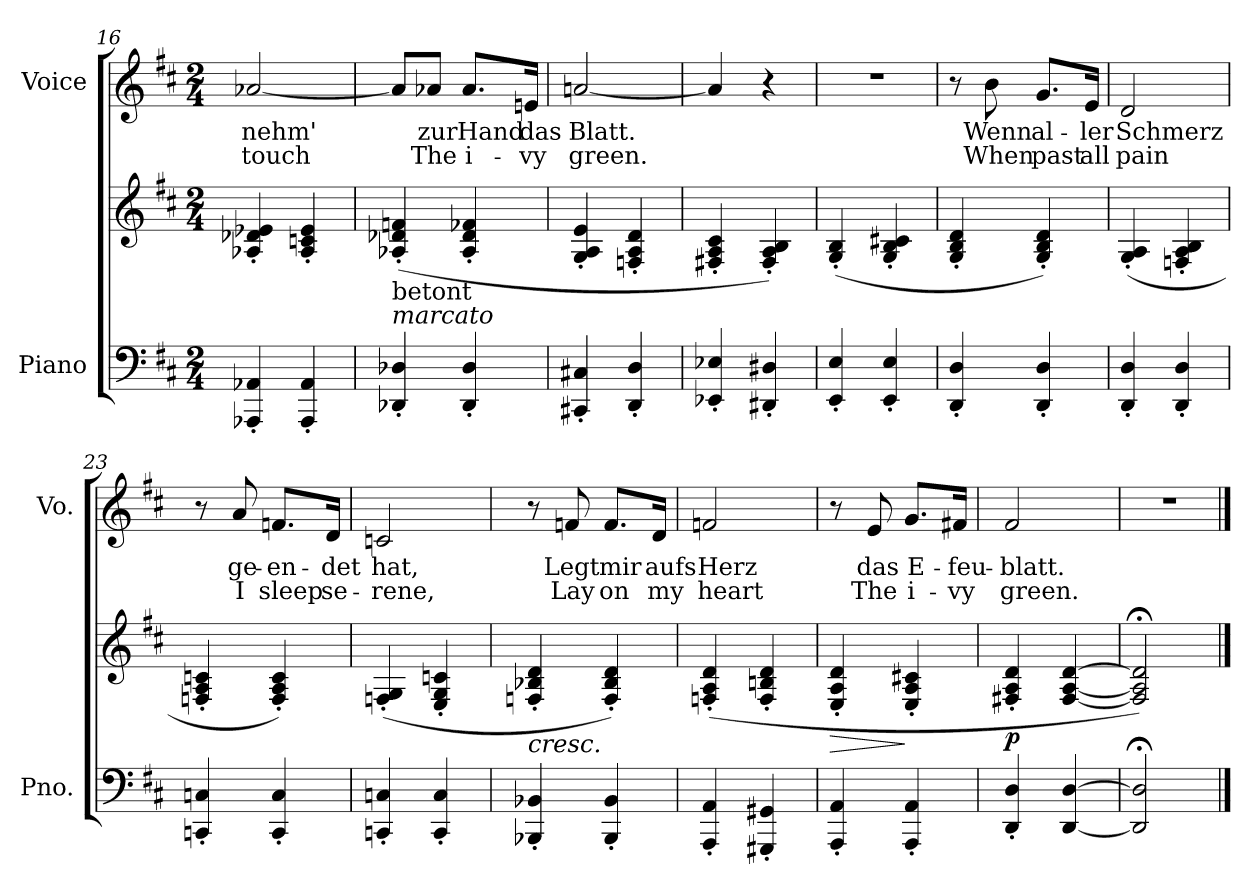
**kern	**kern	**dynam	**kern	**text	**text
*part2	*part2	*part2	*part1	*part1	*part1
*staff3	*staff2	*staff2/3	*staff1	*staff1	*staff1
*I"Piano	*	*	*I"Voice	*	*
*I'Pno.	*	*	*I'Vo.	*	*
*clefF4	*clefG2	*	*clefG2	*	*
*k[f#c#]	*k[f#c#]	*	*k[f#c#]	*	*
*M2/4	*M2/4	*	*M2/4	*	*
=16	=16	=16	=16	=16	=16
!	!	!	!	!LO:LY:b	!LO:LY:b
4AAA-X/' 4AA-X/'	4A-X/'> 4d-X/'> 4e-X/'>	.	[2a-X/	nehm'	touch
4AAA-/' 4AA-/'	4A-/'> 4cn/'> 4e-/'>	.	.	.	.
=17	=17	=17	=17	=17	=17
!	!LO:TX:b:t=betont	!	!	!	!
!	!LO:TX:b:i:t=marcato	!	!	!	!
4DD-X/' 4D-X/'	(4A-X/'> 4d-X/'> 4fn/'>	.	8a-/L]	.	.
!	!	!	!	!LO:LY:b	!LO:LY:b
.	.	.	8a-X/J	zur	The
!	!	!	!	!LO:LY:b	!LO:LY:b
4DD-/' 4D-/'	4A-/'> 4d-/'> 4f-X/'>	.	8.a-/L	Hand	i-
!	!	!	!	!LO:LY:b	!LO:LY:b
.	.	.	16en/Jk	das	-vy
=18	=18	=18	=18	=18	=18
!	!	!	!	!LO:LY:b	!LO:LY:b
4CC#X/' 4C#X/'	4G/'> 4A/'> 4e/'>	.	[2an/	Blatt.	green.
4DD/' 4D/'	4Fn/'> 4A/'> 4d/'>	.	.	.	.
=19	=19	=19	=19	=19	=19
4EE-X/' 4E-X/'	4F#X/'> 4A/'> 4c#/'>	.	4a/]	.	.
4DD#X/' 4D#X/'	4F#/'> 4A/'> 4B/'>)	.	4r	.	.
=20	=20	=20	=20	=20	=20
4EE/' 4E/'	(4G/'> 4B/'>	.	2r	.	.
4EE/' 4E/'	4G/'> 4B/'> 4c#X/'>	.	.	.	.
=21	=21	=21	=21	=21	=21
4DD/' 4D/'	4G/'> 4B/'> 4d/'>	.	8r	.	.
!	!	!	!	!LO:LY:b	!LO:LY:b
.	.	.	8b\	Wenn	When
!	!	!	!	!LO:LY:b	!LO:LY:b
4DD/' 4D/'	4G/'> 4B/'> 4d/'>)	.	8.g/L	al-	past
!	!	!	!	!LO:LY:b	!LO:LY:b
.	.	.	16e/Jk	-ler	all
!!LO:LB:g=z
=22	=22	=22	=22	=22	=22
!	!	!	!	!LO:LY:b	!LO:LY:b
4DD/' 4D/'	(4G/'> 4A/'>	.	2d/	Schmerz	pain
4DD/' 4D/'	4Fn/'> 4A/'> 4B/'>	.	.	.	.
=23	=23	=23	=23	=23	=23
4CCn/' 4Cn/'	4Fn/'> 4A/'> 4cn/'>	.	8r	.	.
!	!	!	!	!LO:LY:b	!LO:LY:b
.	.	.	8a/	ge-	I
!	!	!	!	!LO:LY:b	!LO:LY:b
4CC/' 4C/'	4F/'> 4A/'> 4c/'>)	.	8.fn/L	-en-	sleep
!	!	!	!	!LO:LY:b	!LO:LY:b
.	.	.	16d/Jk	-det	se-
=24	=24	=24	=24	=24	=24
!	!	!	!	!LO:LY:b	!LO:LY:b
4CCn/' 4Cn/'	(4Fn/'> 4G/'>	.	2cn/	hat,	-rene,
4CC/' 4C/'	4E/'> 4G/'> 4cn/'>	.	.	.	.
=25	=25	=25	=25	=25	=25
!	!LO:TX:b:i:t=cresc.	!	!	!	!
4BBB-X/' 4BB-X/'	4Fn/' 4B-X/' 4d/'	.	8r	.	.
!	!	!	!	!LO:LY:b	!LO:LY:b
.	.	.	8fn/	Legt	Lay
!	!	!	!	!LO:LY:b	!LO:LY:b
4BBB-/' 4BB-/'	4F/'> 4B-/'> 4d/'>)	.	8.f/L	mir	on
!	!	!	!	!LO:LY:b	!LO:LY:b
.	.	.	16d/Jk	aufs	my
=26	=26	=26	=26	=26	=26
!	!	!	!	!LO:LY:b	!LO:LY:b
4AAA/' 4AA/'	(4Fn/'> 4A/'> 4d/'>	.	2fn/	Herz	heart
4GGG#X/' 4GG#X/'	4F/'> 4Bn/'> 4d/'>	.	.	.	.
=27	=27	=27	=27	=27	=27
!	!	!LO:HP:b	!	!	!
4AAA/' 4AA/'	4E/'> 4A/'> 4d/'>	>	8r	.	.
!	!	!	!	!LO:LY:b	!LO:LY:b
.	.	.	8e/	das	The
!	!	!	!	!LO:LY:b	!LO:LY:b
4AAA/' 4AA/'	4E/'> 4A/'> 4c#X/'>	]	8.g/L	E-	i-
!	!	!	!	!LO:LY:b	!LO:LY:b
.	.	.	16f#X/Jk	-feu-	-vy
=28	=28	=28	=28	=28	=28
!	!	!LO:DY:b	!	!LO:LY:b	!LO:LY:b
4DD/' 4D/'	4F#X/'> 4A/'> 4d/'>	p	2f#/	-blatt.	green.
[4DD/ [4D/	[4F#/ [4A/ [4d/	.	.	.	.
=29	=29	=29	=29	=29	=29
2DD/]; 2D/];	2F#/];< 2A/];< 2d/];<)	.	2r	.	.
==	==	==	==	==	==
*-	*-	*-	*-	*-	*-
